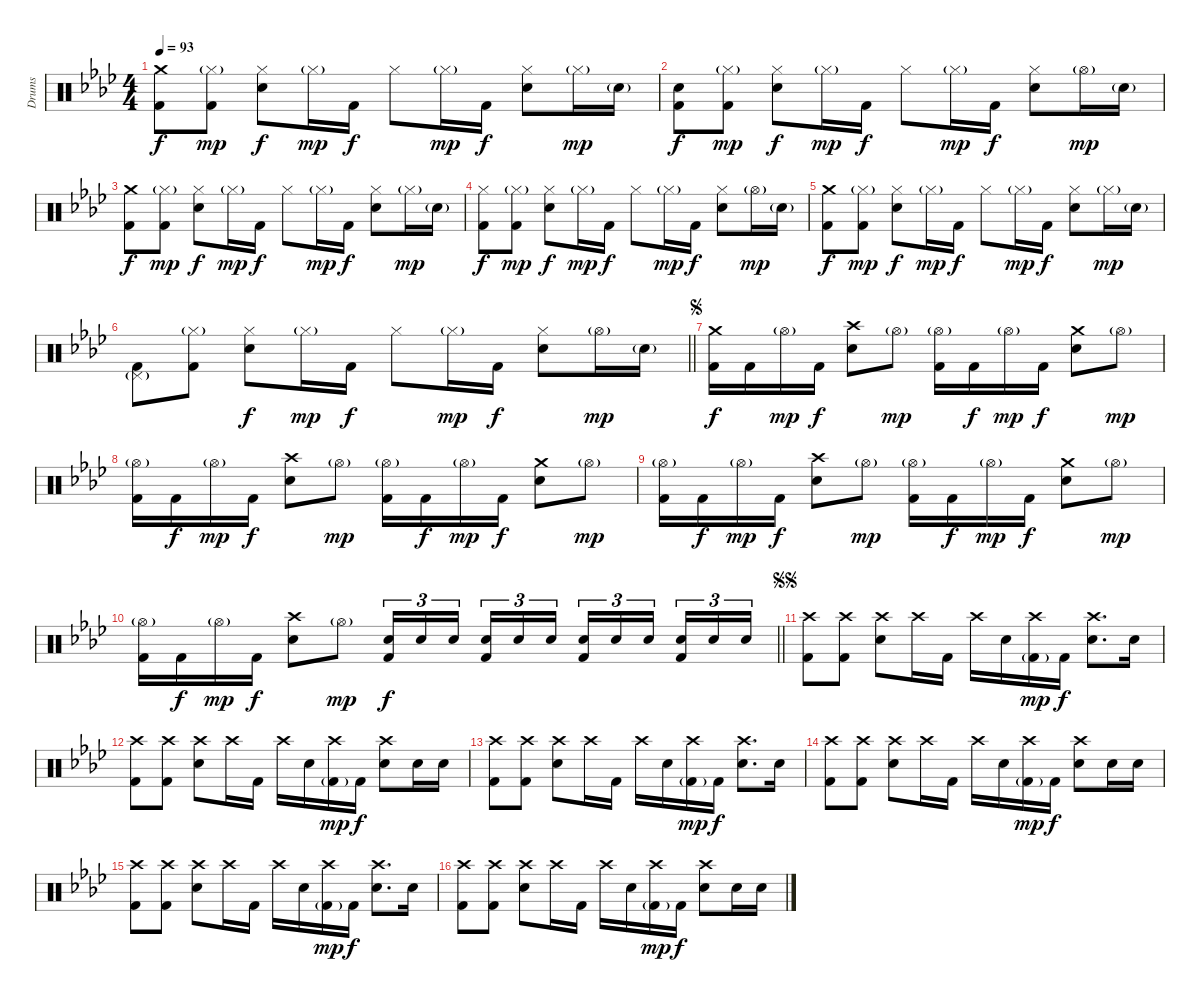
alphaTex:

\track ("Drums" "Drums") {instrument percussion}
\staff {score}
\articulation defaults
\ts (4 4)
\tempo 93
\clef neutral
\ks ab
("Crash medium (hit)" "Kick (hit) 2").8{dy f} ("Hi-Hat (closed)"{g} "Kick (hit) 2").8{dy mp} ("Hi-Hat (closed)" "Electric Snare (hit)").8{dy f} "Hi-Hat (closed)"{g}.16{dy mp} "Kick (hit) 2".16{dy f} "Hi-Hat (closed)".8 "Hi-Hat (closed)"{g}.16{dy mp} "Kick (hit) 2".16{dy f} ("Hi-Hat (closed)" "Electric Snare (hit)").8 "Hi-Hat (closed)"{g}.16{dy mp} "Electric Snare (hit)"{g}.16 |
("Snare (hit)" "Kick (hit) 2").8{dy f} ("Hi-Hat (closed)"{g} "Kick (hit) 2").8{dy mp} ("Hi-Hat (closed)" "Electric Snare (hit)").8{dy f} "Hi-Hat (closed)"{g}.16{dy mp} "Kick (hit) 2".16{dy f} "Hi-Hat (closed)".8 "Hi-Hat (closed)"{g}.16{dy mp} "Kick (hit) 2".16{dy f} ("Hi-Hat (closed)" "Electric Snare (hit)").8 "Hi-Hat (open)"{g}.16{dy mp} "Electric Snare (hit)"{g}.16 |
("Crash medium (hit)" "Kick (hit) 2").8{dy f} ("Hi-Hat (closed)"{g} "Kick (hit) 2").8{dy mp} ("Hi-Hat (closed)" "Electric Snare (hit)").8{dy f} "Hi-Hat (closed)"{g}.16{dy mp} "Kick (hit) 2".16{dy f} "Hi-Hat (closed)".8 "Hi-Hat (closed)"{g}.16{dy mp} "Kick (hit) 2".16{dy f} ("Hi-Hat (closed)" "Electric Snare (hit)").8 "Hi-Hat (closed)"{g}.16{dy mp} "Electric Snare (hit)"{g}.16 |
("Hi-Hat (closed)" "Kick (hit) 2").8{dy f} ("Hi-Hat (closed)"{g} "Kick (hit) 2").8{dy mp} ("Hi-Hat (closed)" "Electric Snare (hit)").8{dy f} "Hi-Hat (closed)"{g}.16{dy mp} "Kick (hit) 2".16{dy f} "Hi-Hat (closed)".8 "Hi-Hat (closed)"{g}.16{dy mp} "Kick (hit) 2".16{dy f} ("Hi-Hat (closed)" "Electric Snare (hit)").8 "Hi-Hat (open)"{g}.16{dy mp} "Electric Snare (hit)"{g}.16 |
("Crash medium (hit)" "Kick (hit) 2").8{dy f} ("Hi-Hat (closed)"{g} "Kick (hit) 2").8{dy mp} ("Hi-Hat (closed)" "Electric Snare (hit)").8{dy f} "Hi-Hat (closed)"{g}.16{dy mp} "Kick (hit) 2".16{dy f} "Hi-Hat (closed)".8 "Hi-Hat (closed)"{g}.16{dy mp} "Kick (hit) 2".16{dy f} ("Hi-Hat (closed)" "Electric Snare (hit)").8 "Hi-Hat (closed)"{g}.16{dy mp} "Electric Snare (hit)"{g}.16 |
\barLineRight lightlight
("Pedal Hi-Hat (hit)"{g} "Kick (hit) 2").8 ("Hi-Hat (closed)"{g} "Kick (hit) 2").8 ("Hi-Hat (closed)" "Electric Snare (hit)").8{dy f} "Hi-Hat (closed)"{g}.16{dy mp} "Kick (hit) 2".16{dy f} "Hi-Hat (closed)".8 "Hi-Hat (closed)"{g}.16{dy mp} "Kick (hit) 2".16{dy f} ("Hi-Hat (closed)" "Electric Snare (hit)").8 "Hi-Hat (open)"{g}.16{dy mp} "Electric Snare (hit)"{g}.16 |
\jump segno
("Crash medium (hit)" "Kick (hit) 2").16{dy f} "Kick (hit) 2".16 "Hi-Hat (open)"{g}.16{dy mp} "Kick (hit) 2".16{dy f} ("Crash high (hit)" "Electric Snare (hit)").8 "Hi-Hat (open)"{g}.8{dy mp} ("Hi-Hat (open)"{g} "Kick (hit) 2").16 "Kick (hit) 2".16{dy f} "Hi-Hat (open)"{g}.16{dy mp} "Kick (hit) 2".16{dy f} ("Crash medium (hit)" "Electric Snare (hit)").8 "Hi-Hat (open)"{g}.8{dy mp} |
("Hi-Hat (open)"{g} "Kick (hit) 2").16 "Kick (hit) 2".16{dy f} "Hi-Hat (open)"{g}.16{dy mp} "Kick (hit) 2".16{dy f} ("Crash high (hit)" "Electric Snare (hit)").8 "Hi-Hat (open)"{g}.8{dy mp} ("Hi-Hat (open)"{g} "Kick (hit) 2").16 "Kick (hit) 2".16{dy f} "Hi-Hat (open)"{g}.16{dy mp} "Kick (hit) 2".16{dy f} ("Crash medium (hit)" "Electric Snare (hit)").8 "Hi-Hat (open)"{g}.8{dy mp} |
("Hi-Hat (open)"{g} "Kick (hit) 2").16 "Kick (hit) 2".16{dy f} "Hi-Hat (open)"{g}.16{dy mp} "Kick (hit) 2".16{dy f} ("Crash high (hit)" "Electric Snare (hit)").8 "Hi-Hat (open)"{g}.8{dy mp} ("Hi-Hat (open)"{g} "Kick (hit) 2").16 "Kick (hit) 2".16{dy f} "Hi-Hat (open)"{g}.16{dy mp} "Kick (hit) 2".16{dy f} ("Crash medium (hit)" "Electric Snare (hit)").8 "Hi-Hat (open)"{g}.8{dy mp} |
\barLineRight lightlight
("Hi-Hat (open)"{g} "Kick (hit) 2").16 "Kick (hit) 2".16{dy f} "Hi-Hat (open)"{g}.16{dy mp} "Kick (hit) 2".16{dy f} ("Crash high (hit)" "Electric Snare (hit)").8 "Hi-Hat (open)"{g}.8{dy mp} ("Electric Snare (hit)" "Kick (hit) 2").16{tu (3 2) dy f} "Electric Snare (hit)".16{tu (3 2)} "Electric Snare (hit)".16{tu (3 2) beam splitsecondary} ("Electric Snare (hit)" "Kick (hit) 2").16{tu (3 2)} "Electric Snare (hit)".16{tu (3 2)} "Electric Snare (hit)".16{tu (3 2)} ("Electric Snare (hit)" "Kick (hit) 2").16{tu (3 2)} "Electric Snare (hit)".16{tu (3 2)} "Electric Snare (hit)".16{tu (3 2) beam splitsecondary} ("Electric Snare (hit)" "Kick (hit) 2").16{tu (3 2)} "Electric Snare (hit)".16{tu (3 2)} "Electric Snare (hit)".16{tu (3 2)} |
\jump segnosegno
("Crash high (hit)" "Kick (hit) 2").8 ("Crash high (hit)" "Kick (hit) 2").8 ("Crash high (hit)" "Electric Snare (hit)").8 "Crash high (hit)".16 "Kick (hit) 2".16 "Crash high (hit)".16 "Electric Snare (hit)".16 ("Crash high (hit)" "Kick (hit) 2"{g}).16{dy mp} "Kick (hit) 2".16{dy f} ("Crash high (hit)" "Electric Snare (hit)").8{d} "Electric Snare (hit)".16 |
("Crash high (hit)" "Kick (hit) 2").8 ("Crash high (hit)" "Kick (hit) 2").8 ("Crash high (hit)" "Electric Snare (hit)").8 "Crash high (hit)".16 "Kick (hit) 2".16 "Crash high (hit)".16 "Electric Snare (hit)".16 ("Crash high (hit)" "Kick (hit) 2"{g}).16{dy mp} "Kick (hit) 2".16{dy f} ("Crash high (hit)" "Electric Snare (hit)").8 "Electric Snare (hit)".16 "Electric Snare (hit)".16 |
("Crash high (hit)" "Kick (hit) 2").8 ("Crash high (hit)" "Kick (hit) 2").8 ("Crash high (hit)" "Electric Snare (hit)").8 "Crash high (hit)".16 "Kick (hit) 2".16 "Crash high (hit)".16 "Electric Snare (hit)".16 ("Crash high (hit)" "Kick (hit) 2"{g}).16{dy mp} "Kick (hit) 2".16{dy f} ("Crash high (hit)" "Electric Snare (hit)").8{d} "Electric Snare (hit)".16 |
("Crash high (hit)" "Kick (hit) 2").8 ("Crash high (hit)" "Kick (hit) 2").8 ("Crash high (hit)" "Electric Snare (hit)").8 "Crash high (hit)".16 "Kick (hit) 2".16 "Crash high (hit)".16 "Electric Snare (hit)".16 ("Crash high (hit)" "Kick (hit) 2"{g}).16{dy mp} "Kick (hit) 2".16{dy f} ("Crash high (hit)" "Electric Snare (hit)").8 "Electric Snare (hit)".16 "Electric Snare (hit)".16 |
("Crash high (hit)" "Kick (hit) 2").8 ("Crash high (hit)" "Kick (hit) 2").8 ("Crash high (hit)" "Electric Snare (hit)").8 "Crash high (hit)".16 "Kick (hit) 2".16 "Crash high (hit)".16 "Electric Snare (hit)".16 ("Crash high (hit)" "Kick (hit) 2"{g}).16{dy mp} "Kick (hit) 2".16{dy f} ("Crash high (hit)" "Electric Snare (hit)").8{d} "Electric Snare (hit)".16 |
("Crash high (hit)" "Kick (hit) 2").8 ("Crash high (hit)" "Kick (hit) 2").8 ("Crash high (hit)" "Electric Snare (hit)").8 "Crash high (hit)".16 "Kick (hit) 2".16 "Crash high (hit)".16 "Electric Snare (hit)".16 ("Crash high (hit)" "Kick (hit) 2"{g}).16{dy mp} "Kick (hit) 2".16{dy f} ("Crash high (hit)" "Electric Snare (hit)").8 "Electric Snare (hit)".16 "Electric Snare (hit)".16
